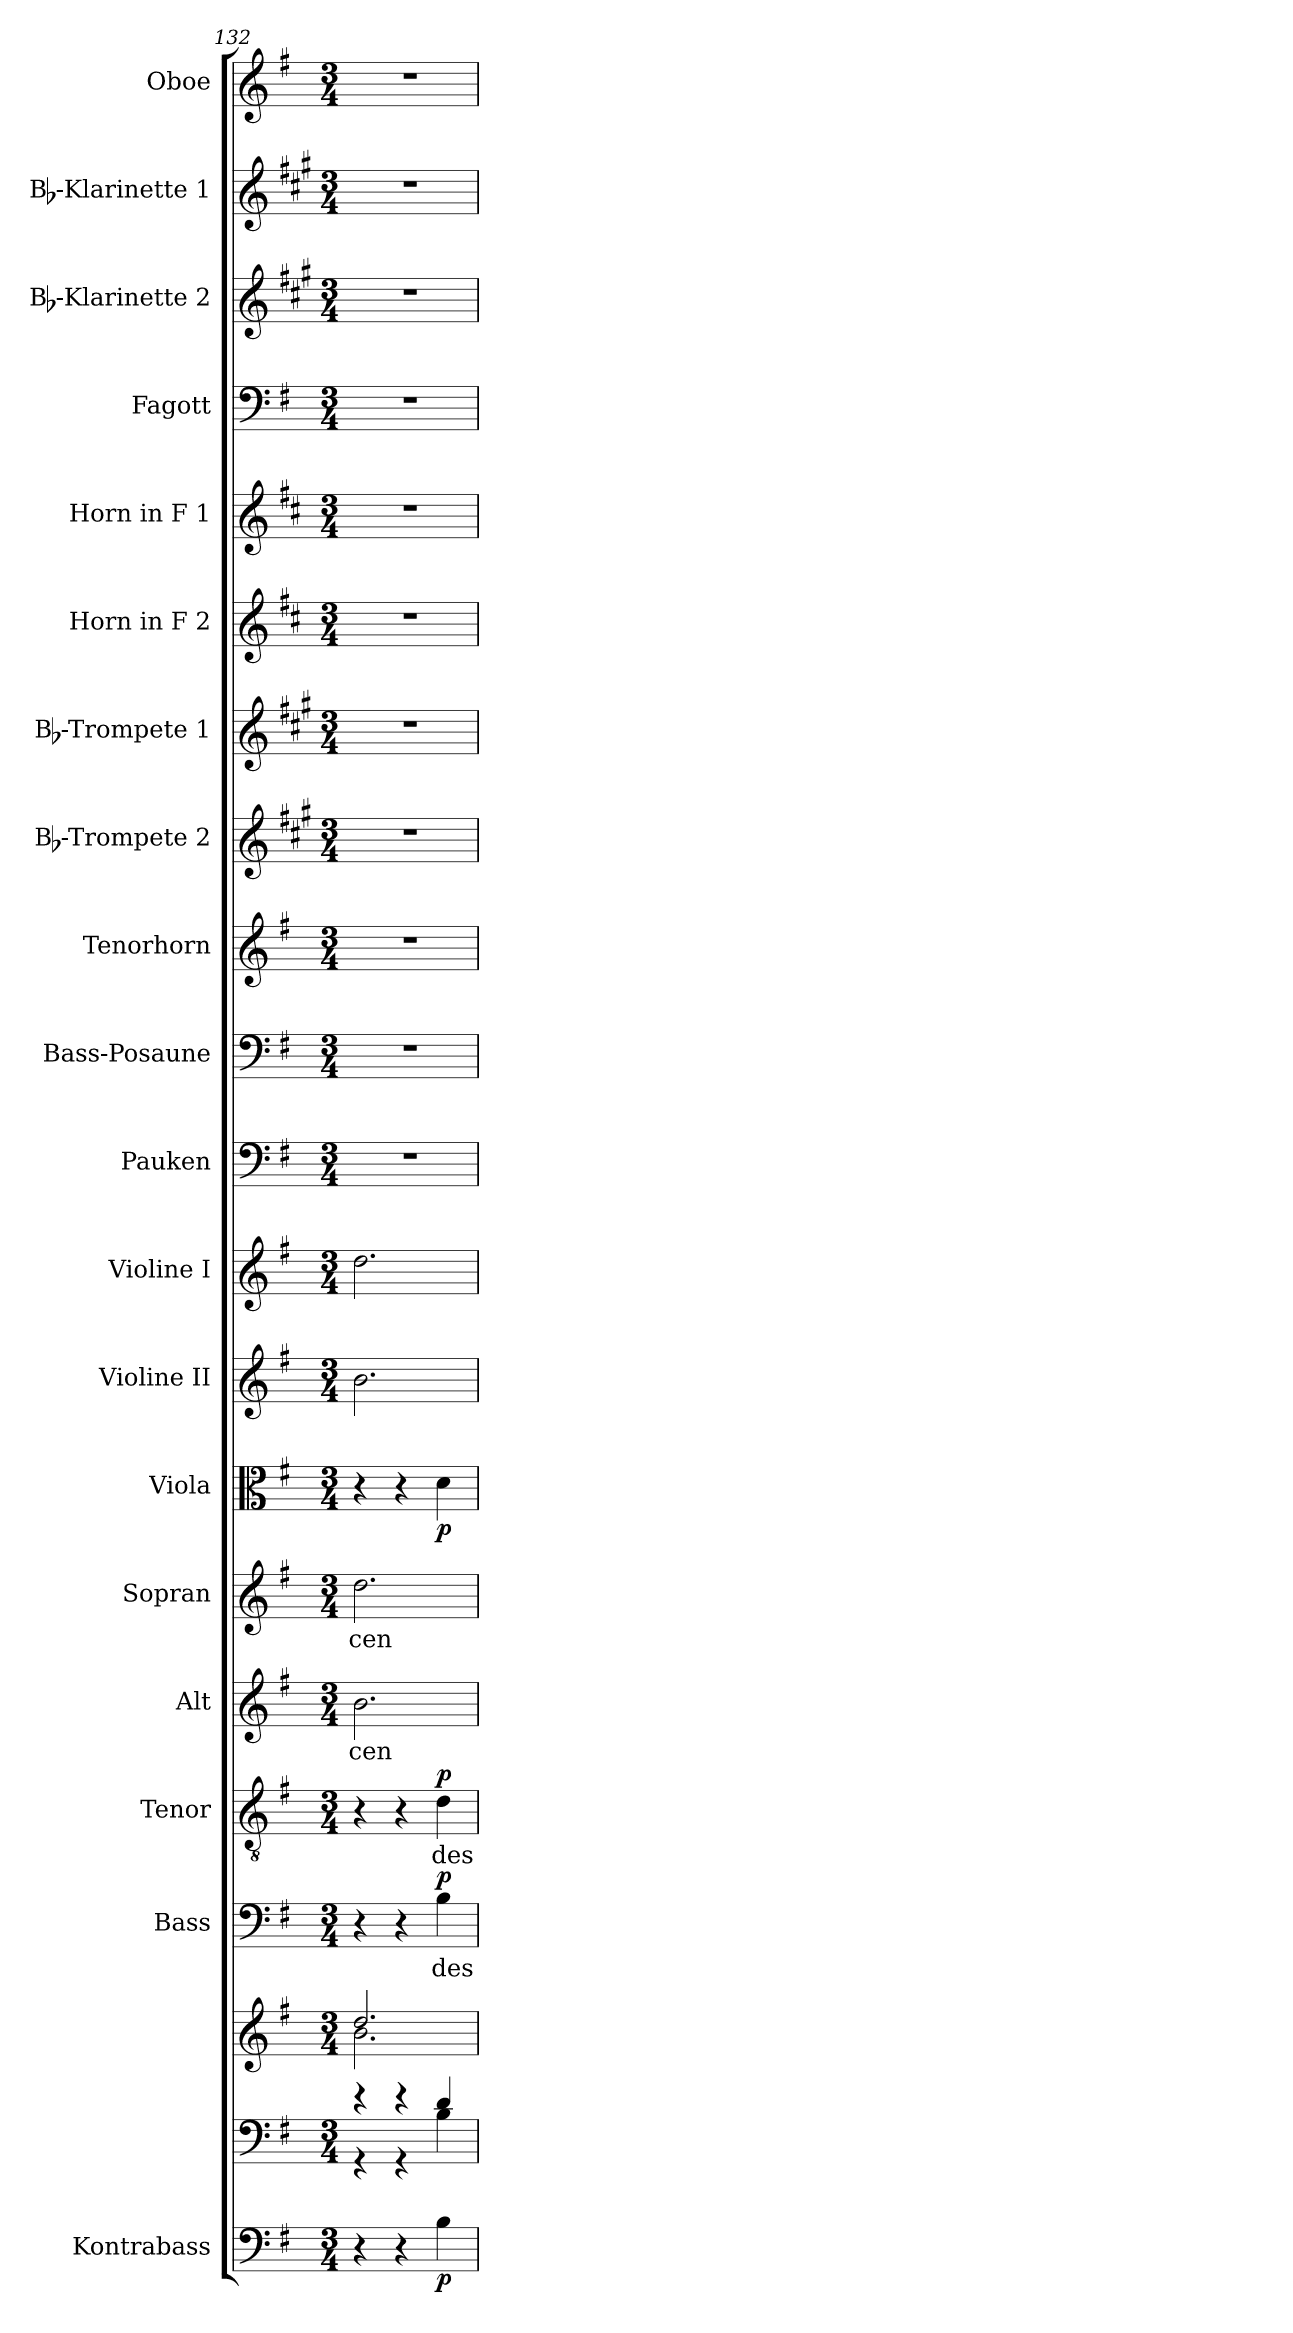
**kern	**dynam	**kern	**kern	**kern	**text	**dynam	**kern	**text	**dynam	**kern	**text	**kern	**text	**kern	**dynam	**kern	**kern	**kern	**kern	**kern	**kern	**kern	**kern	**kern	**kern	**kern	**kern	**kern
*part20	*part20	*part19	*part19	*part18	*part18	*part18	*part17	*part17	*part17	*part16	*part16	*part15	*part15	*part14	*part14	*part13	*part12	*part11	*part10	*part9	*part8	*part7	*part6	*part5	*part4	*part3	*part2	*part1
*staff21	*staff21	*staff20	*staff19	*staff18	*staff18	*staff18	*staff17	*staff17	*staff17	*staff16	*staff16	*staff15	*staff15	*staff14	*staff14	*staff13	*staff12	*staff11	*staff10	*staff9	*staff8	*staff7	*staff6	*staff5	*staff4	*staff3	*staff2	*staff1
*I"Kontrabass	*	*	*	*I"Bass	*	*	*I"Tenor	*	*	*I"Alt	*	*I"Sopran	*	*I"Viola	*	*I"Violine II	*I"Violine I	*I"Pauken	*I"Bass-Posaune	*I"Tenorhorn	*I"Bb-Trompete 2	*I"Bb-Trompete 1	*I"Horn in F 2	*I"Horn in F 1	*I"Fagott	*I"Bb-Klarinette 2	*I"Bb-Klarinette 1	*I"Oboe
*I'Kb.	*	*	*	*I'B.	*	*	*I'T.	*	*	*I'A.	*	*I'S.	*	*I'Vla.	*	*I'Vl. II	*I'Vl. I	*I'Pk.	*I'B. Pos.	*I'T. Hrn.	*I'Bb Trp. 2	*I'Bb Trp. 1	*	*	*I'Fg.	*I'Bb Kl. 2	*I'Bb Kl. 1	*I'Ob.
*clefF4	*	*clefF4	*clefG2	*clefF4	*	*	*clefGv2	*	*	*clefG2	*	*clefG2	*	*clefC3	*	*clefG2	*clefG2	*clefF4	*clefF4	*clefG2	*clefG2	*clefG2	*clefG2	*clefG2	*clefF4	*clefG2	*clefG2	*clefG2
*ITrd7c12	*	*	*	*	*	*	*	*	*	*	*	*	*	*	*	*	*	*	*	*ITrd8c14	*ITrd1c2	*ITrd1c2	*ITrd4c7	*ITrd4c7	*	*ITrd1c2	*ITrd1c2	*
*k[f#]	*	*k[f#]	*k[f#]	*k[f#]	*	*	*k[f#]	*	*	*k[f#]	*	*k[f#]	*	*k[f#]	*	*k[f#]	*k[f#]	*k[f#]	*k[f#]	*k[f#]	*k[f#]	*k[f#]	*k[f#]	*k[f#]	*k[f#]	*k[f#]	*k[f#]	*k[f#]
*G:	*	*G:	*G:	*G:	*	*	*G:	*	*	*G:	*	*G:	*	*G:	*	*G:	*G:	*G:	*G:	*G:	*G:	*G:	*G:	*G:	*G:	*G:	*G:	*G:
*M3/4	*	*M3/4	*M3/4	*M3/4	*	*	*M3/4	*	*	*M3/4	*	*M3/4	*	*M3/4	*	*M3/4	*M3/4	*M3/4	*M3/4	*M3/4	*M3/4	*M3/4	*M3/4	*M3/4	*M3/4	*M3/4	*M3/4	*M3/4
=132	=132	=132	=132	=132	=132	=132	=132	=132	=132	=132	=132	=132	=132	=132	=132	=132	=132	=132	=132	=132	=132	=132	=132	=132	=132	=132	=132	=132
*	*	*^	*^	*	*	*	*	*	*	*	*	*	*	*	*	*	*	*	*	*	*	*	*	*	*	*	*	*
!	!	!	!	!	!	!	!	!	!	!	!	!	!LO:LY:b	!	!LO:LY:b	!	!	!	!	!	!	!	!	!	!	!	!	!	!	!
4r	.	4r	4r	2.dd/	2.b\	4r	.	.	4r	.	.	2.b\	-cen-	2.dd\	-cen-	4r	.	2.b\	2.dd\	2.r	2.r	2.r	2.r	2.r	2.r	2.r	2.r	2.r	2.r	2.r
4r	.	4r	4r	.	.	4r	.	.	4r	.	.	.	.	.	.	4r	.	.	.	.	.	.	.	.	.	.	.	.	.	.
!	!LO:DY:b	!	!	!	!	!	!LO:LY:b	!LO:DY:a	!	!LO:LY:b	!LO:DY:a	!	!	!	!	!	!LO:DY:b	!	!	!	!	!	!	!	!	!	!	!	!	!
4BB\	p	4d/	4B\	.	.	4B\	des-	p	4d\	des-	p	.	.	.	.	4d\	p	.	.	.	.	.	.	.	.	.	.	.	.	.
*	*	*v	*v	*	*	*	*	*	*	*	*	*	*	*	*	*	*	*	*	*	*	*	*	*	*	*	*	*	*	*
*	*	*	*v	*v	*	*	*	*	*	*	*	*	*	*	*	*	*	*	*	*	*	*	*	*	*	*	*	*	*
=	=	=	=	=	=	=	=	=	=	=	=	=	=	=	=	=	=	=	=	=	=	=	=	=	=	=	=	=
*-	*-	*-	*-	*-	*-	*-	*-	*-	*-	*-	*-	*-	*-	*-	*-	*-	*-	*-	*-	*-	*-	*-	*-	*-	*-	*-	*-	*-
